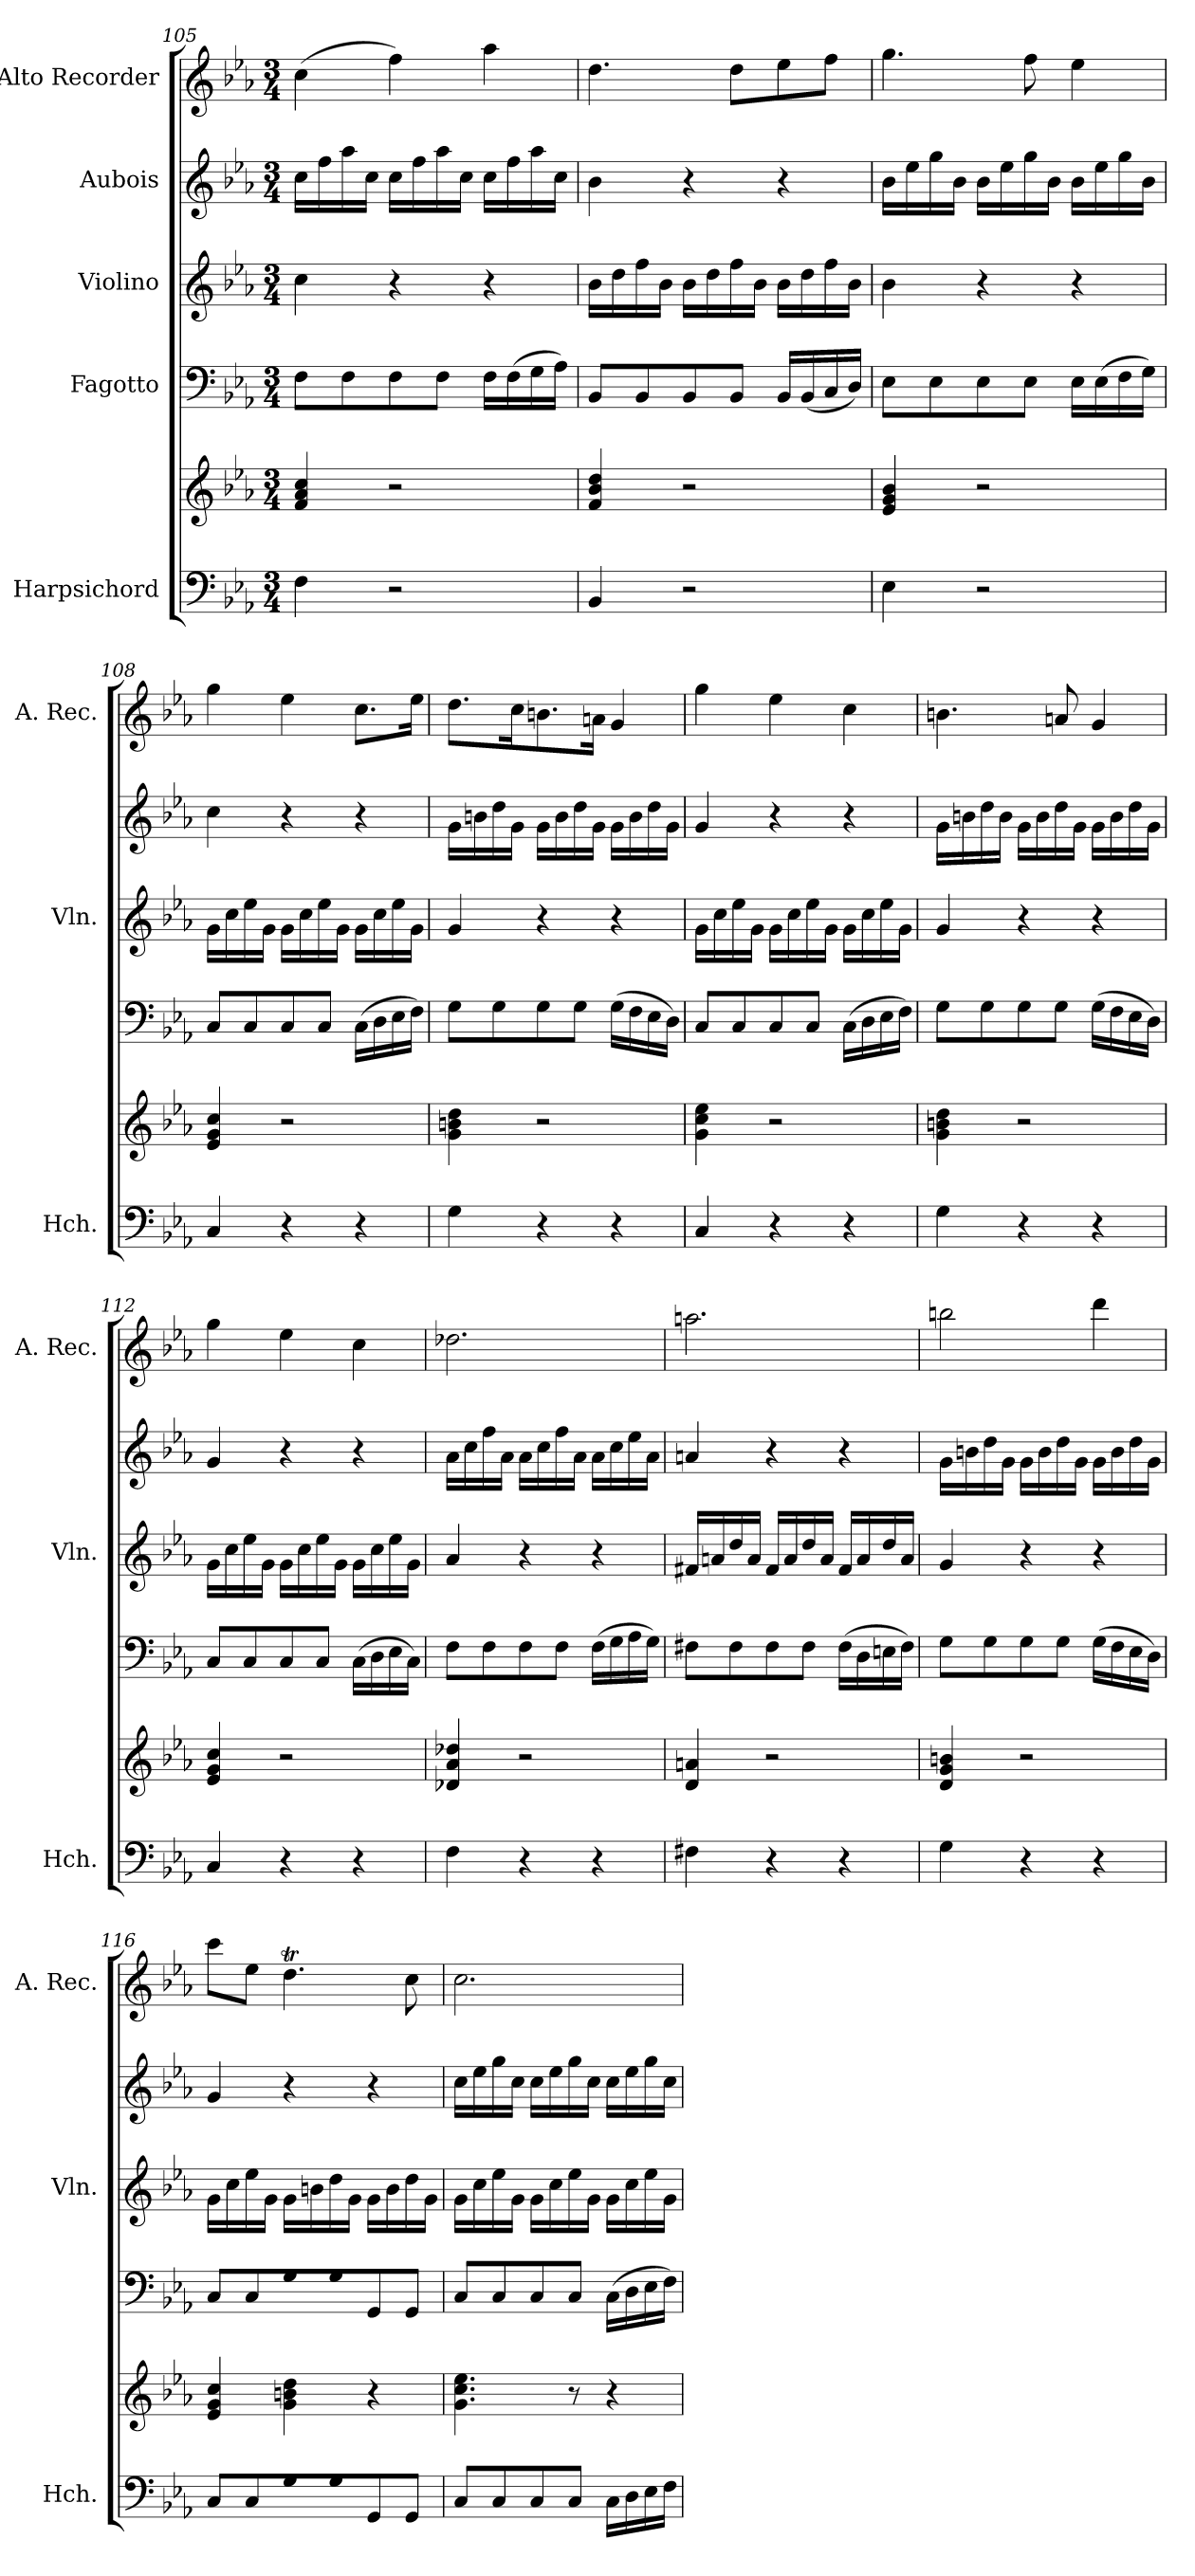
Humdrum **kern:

**kern	**kern	**kern	**kern	**kern	**kern
*part5	*part5	*part4	*part3	*part2	*part1
*staff6	*staff5	*staff4	*staff3	*staff2	*staff1
*I"Harpsichord	*	*I"Fagotto	*I"Violino	*I"Aubois	*I"Alto Recorder
*I'Hch.	*	*	*I'Vln.	*	*I'A. Rec.
*clefF4	*clefG2	*clefF4	*clefG2	*clefG2	*clefG2
*k[b-e-a-]	*k[b-e-a-]	*k[b-e-a-]	*k[b-e-a-]	*k[b-e-a-]	*k[b-e-a-]
*M3/4	*M3/4	*M3/4	*M3/4	*M3/4	*M3/4
=105	=105	=105	=105	=105	=105
4F\	4f/ 4a-/ 4cc/	8F\L	4cc\	16cc\LL	(4cc\
.	.	.	.	16ff\	.
.	.	8F\	.	16aa-\	.
.	.	.	.	16cc\JJ	.
2r	2r	8F\	4r	16cc\LL	4ff\)
.	.	.	.	16ff\	.
.	.	8F\J	.	16aa-\	.
.	.	.	.	16cc\JJ	.
.	.	16F\LL	4r	16cc\LL	4aa-\
.	.	(16F\	.	16ff\	.
.	.	16G\	.	16aa-\	.
.	.	16A-\JJ)	.	16cc\JJ	.
=106	=106	=106	=106	=106	=106
4BB-/	4f/ 4b-/ 4dd/	8BB-/L	16b-\LL	4b-\	4.dd\
.	.	.	16dd\	.	.
.	.	8BB-/	16ff\	.	.
.	.	.	16b-\JJ	.	.
2r	2r	8BB-/	16b-\LL	4r	.
.	.	.	16dd\	.	.
.	.	8BB-/J	16ff\	.	8dd\L
.	.	.	16b-\JJ	.	.
.	.	16BB-/LL	16b-\LL	4r	8ee-\
.	.	(16BB-/	16dd\	.	.
.	.	16C/	16ff\	.	8ff\J
.	.	16D/JJ)	16b-\JJ	.	.
=107	=107	=107	=107	=107	=107
4E-\	4e-/ 4g/ 4b-/	8E-\L	4b-\	16b-\LL	4.gg\
.	.	.	.	16ee-\	.
.	.	8E-\	.	16gg\	.
.	.	.	.	16b-\JJ	.
2r	2r	8E-\	4r	16b-\LL	.
.	.	.	.	16ee-\	.
.	.	8E-\J	.	16gg\	8ff\
.	.	.	.	16b-\JJ	.
.	.	16E-\LL	4r	16b-\LL	4ee-\
.	.	(16E-\	.	16ee-\	.
.	.	16F\	.	16gg\	.
.	.	16G\JJ)	.	16b-\JJ	.
!!LO:LB:g=z
=108	=108	=108	=108	=108	=108
4C/	4e-/ 4g/ 4cc/	8C/L	16g\LL	4cc\	4gg\
.	.	.	16cc\	.	.
.	.	8C/	16ee-\	.	.
.	.	.	16g\JJ	.	.
4r	2r	8C/	16g\LL	4r	4ee-\
.	.	.	16cc\	.	.
.	.	8C/J	16ee-\	.	.
.	.	.	16g\JJ	.	.
4r	.	(16C\LL	16g\LL	4r	8.cc\L
.	.	16D\	16cc\	.	.
.	.	16E-\	16ee-\	.	.
.	.	16F\JJ)	16g\JJ	.	16ee-\Jk
=109	=109	=109	=109	=109	=109
4G\	4g\ 4bn\ 4dd\	8G\L	4g/	16g\LL	8.dd\L
.	.	.	.	16bn\	.
.	.	8G\	.	16dd\	.
.	.	.	.	16g\JJ	16cc\K
4r	2r	8G\	4r	16g\LL	8.bn\
.	.	.	.	16b\	.
.	.	8G\J	.	16dd\	.
.	.	.	.	16g\JJ	16an\Jk
4r	.	(16G\LL	4r	16g\LL	4g/
.	.	16F\	.	16b\	.
.	.	16E-\	.	16dd\	.
.	.	16D\JJ)	.	16g\JJ	.
=110	=110	=110	=110	=110	=110
4C/	4g\ 4cc\ 4ee-\	8C/L	16g\LL	4g/	4gg\
.	.	.	16cc\	.	.
.	.	8C/	16ee-\	.	.
.	.	.	16g\JJ	.	.
4r	2r	8C/	16g\LL	4r	4ee-\
.	.	.	16cc\	.	.
.	.	8C/J	16ee-\	.	.
.	.	.	16g\JJ	.	.
4r	.	(16C\LL	16g\LL	4r	4cc\
.	.	16D\	16cc\	.	.
.	.	16E-\	16ee-\	.	.
.	.	16F\JJ)	16g\JJ	.	.
=111	=111	=111	=111	=111	=111
4G\	4g\ 4bn\ 4dd\	8G\L	4g/	16g\LL	4.bn\
.	.	.	.	16bn\	.
.	.	8G\	.	16dd\	.
.	.	.	.	16b\JJ	.
4r	2r	8G\	4r	16g\LL	.
.	.	.	.	16b\	.
.	.	8G\J	.	16dd\	8an/
.	.	.	.	16g\JJ	.
4r	.	(16G\LL	4r	16g\LL	4g/
.	.	16F\	.	16b\	.
.	.	16E-\	.	16dd\	.
.	.	16D\JJ)	.	16g\JJ	.
=112	=112	=112	=112	=112	=112
4C/	4e-/ 4g/ 4cc/	8C/L	16g\LL	4g/	4gg\
.	.	.	16cc\	.	.
.	.	8C/	16ee-\	.	.
.	.	.	16g\JJ	.	.
4r	2r	8C/	16g\LL	4r	4ee-\
.	.	.	16cc\	.	.
.	.	8C/J	16ee-\	.	.
.	.	.	16g\JJ	.	.
4r	.	(16C\LL	16g\LL	4r	4cc\
.	.	16D\	16cc\	.	.
.	.	16E-\	16ee-\	.	.
.	.	16C\JJ)	16g\JJ	.	.
=113	=113	=113	=113	=113	=113
4F\	4d-X/ 4a-/ 4dd-X/	8F\L	4a-/	16a-\LL	2.dd-X\
.	.	.	.	16cc\	.
.	.	8F\	.	16ff\	.
.	.	.	.	16a-\JJ	.
4r	2r	8F\	4r	16a-\LL	.
.	.	.	.	16cc\	.
.	.	8F\J	.	16ff\	.
.	.	.	.	16a-\JJ	.
4r	.	(16F\LL	4r	16a-\LL	.
.	.	16G\	.	16cc\	.
.	.	16A-\	.	16ee-\	.
.	.	16G\JJ)	.	16a-\JJ	.
=114	=114	=114	=114	=114	=114
4F#X\	4d/ 4an/	8F#X\L	16f#X/LL	4an/	2.aan\
.	.	.	16an/	.	.
.	.	8F#\	16dd/	.	.
.	.	.	16a/JJ	.	.
4r	2r	8F#\	16f#/LL	4r	.
.	.	.	16a/	.	.
.	.	8F#\J	16dd/	.	.
.	.	.	16a/JJ	.	.
4r	.	(16F#\LL	16f#/LL	4r	.
.	.	16D\	16a/	.	.
.	.	16En\	16dd/	.	.
.	.	16F#\JJ)	16a/JJ	.	.
!!LO:PB:g=z
=115	=115	=115	=115	=115	=115
4G\	4d/ 4g/ 4bn/	8G\L	4g/	16g\LL	2bbn\
.	.	.	.	16bn\	.
.	.	8G\	.	16dd\	.
.	.	.	.	16g\JJ	.
4r	2r	8G\	4r	16g\LL	.
.	.	.	.	16b\	.
.	.	8G\J	.	16dd\	.
.	.	.	.	16g\JJ	.
4r	.	(16G\LL	4r	16g\LL	4ddd\
.	.	16F\	.	16b\	.
.	.	16E-\	.	16dd\	.
.	.	16D\JJ)	.	16g\JJ	.
=116	=116	=116	=116	=116	=116
8C/L	4e-/ 4g/ 4cc/	8C/L	16g\LL	4g/	8ccc\L
.	.	.	16cc\	.	.
8C/	.	8C/	16ee-\	.	8ee-\J
.	.	.	16g\JJ	.	.
8G/	4g\ 4bn\ 4dd\	8G/	16g\LL	4r	4.ddt\
.	.	.	16bn\	.	.
8G/	.	8G/	16dd\	.	.
.	.	.	16g\JJ	.	.
8GG/	4r	8GG/	16g\LL	4r	.
.	.	.	16b\	.	.
8GG/J	.	8GG/J	16dd\	.	8cc\
.	.	.	16g\JJ	.	.
=117	=117	=117	=117	=117	=117
8C/L	4.g\ 4.cc\ 4.ee-\	8C/L	16g\LL	16cc\LL	2.cc\
.	.	.	16cc\	16ee-\	.
8C/	.	8C/	16ee-\	16gg\	.
.	.	.	16g\JJ	16cc\JJ	.
8C/	.	8C/	16g\LL	16cc\LL	.
.	.	.	16cc\	16ee-\	.
8C/J	8r	8C/J	16ee-\	16gg\	.
.	.	.	16g\JJ	16cc\JJ	.
16C\LL	4r	(16C\LL	16g\LL	16cc\LL	.
16D\	.	16D\	16cc\	16ee-\	.
16E-\	.	16E-\	16ee-\	16gg\	.
16F\JJ	.	16F\JJ)	16g\JJ	16cc\JJ	.
=	=	=	=	=	=
*-	*-	*-	*-	*-	*-
